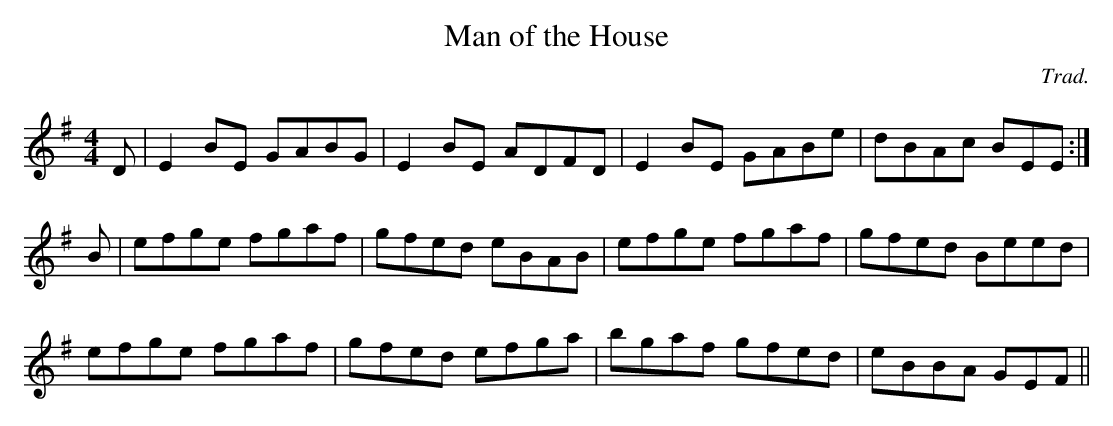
X:1
T:Man of the House
C:Trad.
M:4/4
L:1/8
K:Em
D|E2BE GABG|E2BE ADFD|E2BE GABe|dBAc BEE:|
B|efge fgaf|gfed eBAB|efge fgaf|gfed Beed|
efge fgaf|gfed efga|bgaf gfed|eBBA GEF||
